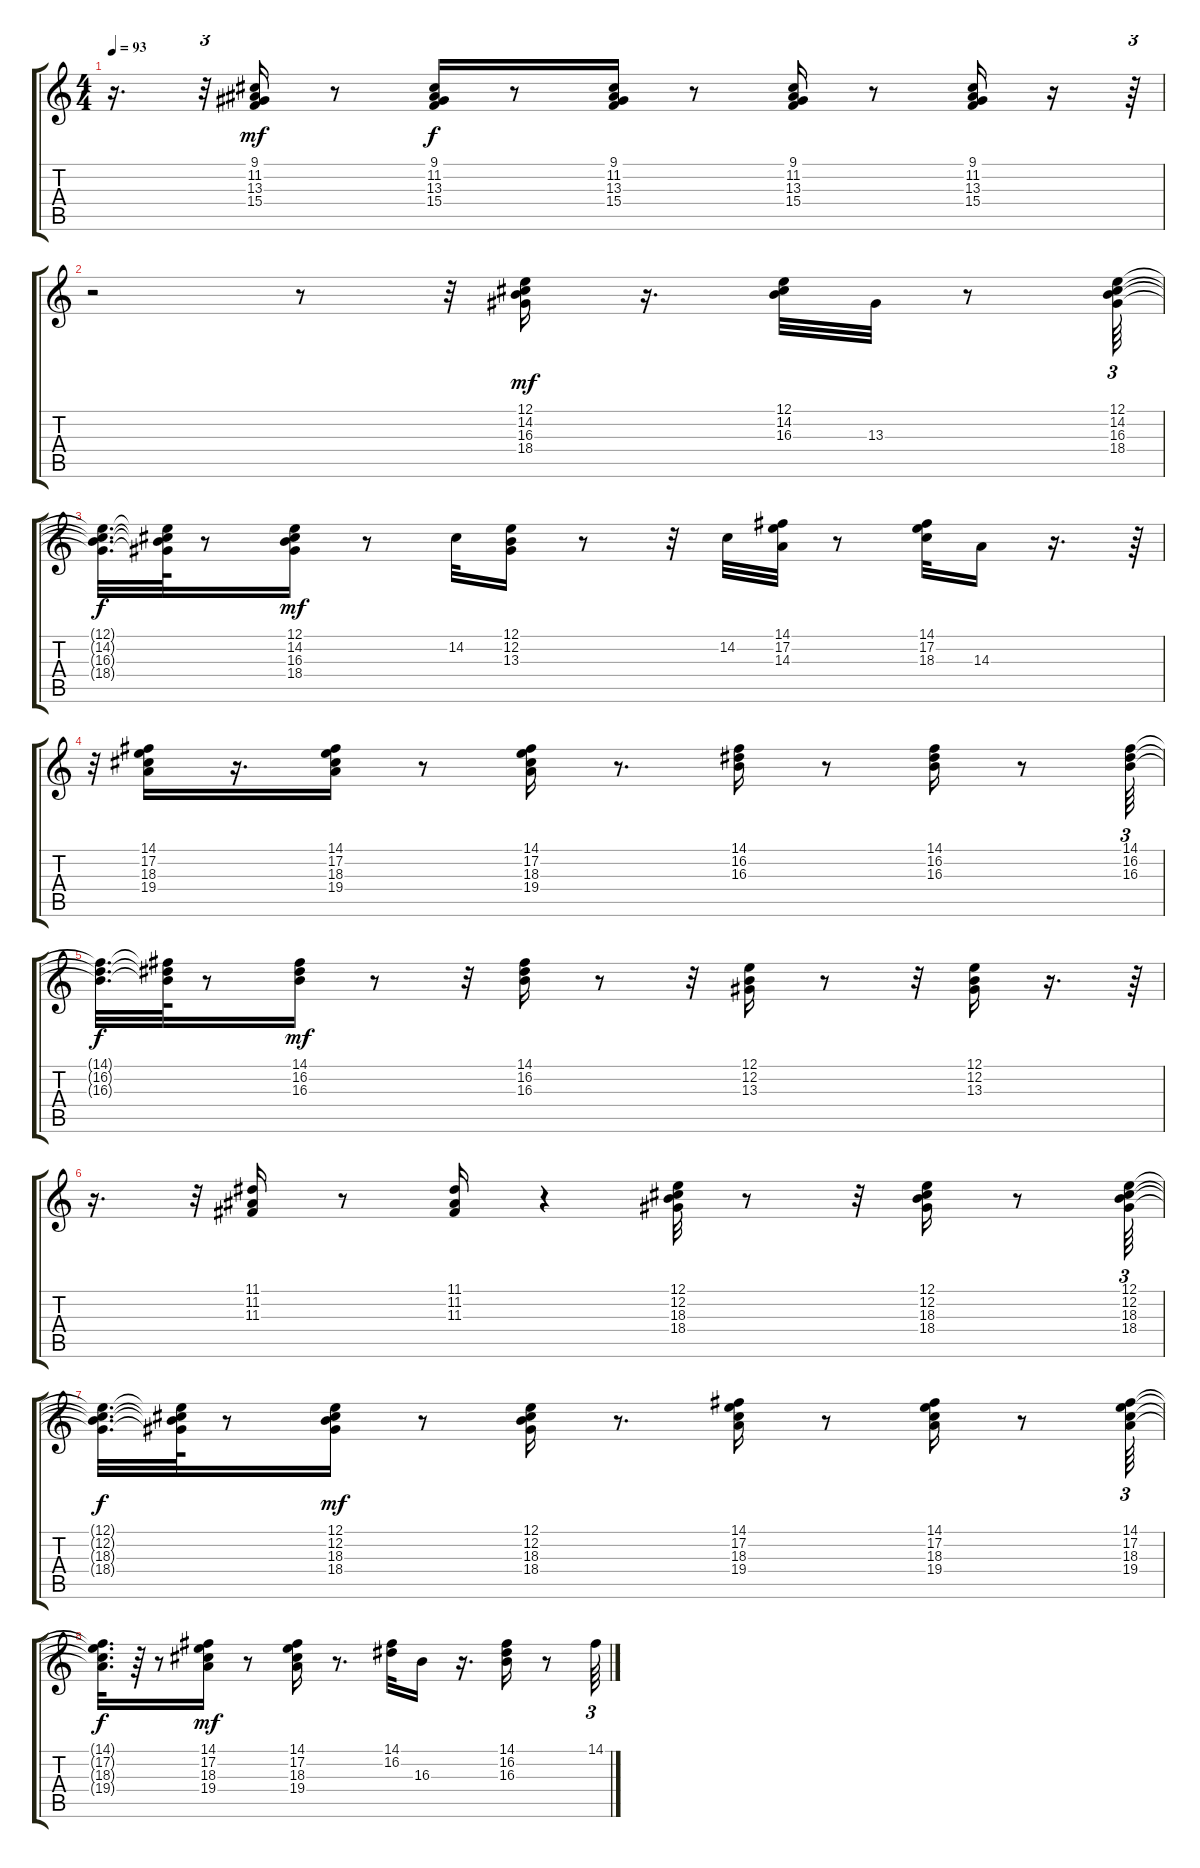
\track "" {instrument lead2sawtooth}
\staff {score tabs}
\tuning (E4 B3 G3 D3 A2 E2) {hide}
\ts (4 4)
\tempo 93
\clef g2
\ks c
r.16{d dy mf} r.32{tu (3 2)} (9.1 11.2 13.3 15.4).16 r.8 (9.1 11.2 13.3 15.4).16{dy f} r.8 (9.1 11.2 13.3 15.4).16 r.8 (9.1 11.2 13.3 15.4).16 r.8 (9.1 11.2 13.3 15.4).16 r.16 r.64{tu (3 2)} |
r.2 r.8 r.32{tu (3 2)} (12.1 14.2 16.3 18.4).16{dy mf} r.16{d} (12.1 14.2 16.3).32 13.3.32 r.8 (12.1 14.2 16.3 18.4).64{tu (3 2)} |
(12.1{t} 14.2{t} 16.3{t} 18.4{t}).32{d dy f} (12.1{t} 14.2{t} 16.3{t} 18.4{t}).64 r.8 (12.1 14.2 16.3 18.4).16{dy mf} r.8 14.2.32 (12.1 12.2 13.3).16 r.8 r.32 14.2.32 (14.1 17.2 14.3).32 r.8 (14.1 17.2 18.3).32 14.3.16 r.16{d} r.64{tu (3 2)} |
r.32{tu (3 2)} (14.1 17.2 18.3 19.4).16 r.16{d} (14.1 17.2 18.3 19.4).16 r.8 (14.1 17.2 18.3 19.4).16 r.8{d} (14.1 16.2 16.3).16 r.8 (14.1 16.2 16.3).16 r.8 (14.1 16.2 16.3).64{tu (3 2)} |
(14.1{t} 16.2{t} 16.3{t}).32{d dy f} (14.1{t} 16.2{t} 16.3{t}).64 r.8 (14.1 16.2 16.3).16{dy mf} r.8 r.32 (14.1 16.2 16.3).16 r.8 r.32 (12.1 12.2 13.3).16 r.8 r.32 (12.1 12.2 13.3).16 r.16{d} r.64{tu (3 2)} |
r.16{d} r.32{tu (3 2)} (11.1 11.2 11.3).16 r.8 (11.1 11.2 11.3).16 r.4 (12.1 12.2 18.3 18.4).32 r.8 r.32 (12.1 12.2 18.3 18.4).16 r.8 (12.1 12.2 18.3 18.4).64{tu (3 2)} |
(12.1{t} 12.2{t} 18.3{t} 18.4{t}).32{d dy f} (12.1{t} 12.2{t} 18.3{t} 18.4{t}).64 r.8 (12.1 12.2 18.3 18.4).16{dy mf} r.8 (12.1 12.2 18.3 18.4).16 r.8{d} (14.1 17.2 18.3 19.4).16 r.8 (14.1 17.2 18.3 19.4).16 r.8 (14.1 17.2 18.3 19.4).64{tu (3 2)} |
(14.1{t} 17.2{t} 18.3{t} 19.4{t}).32{d dy f} r.64 r.8 (14.1 17.2 18.3 19.4).16{dy mf} r.8 (14.1 17.2 18.3 19.4).16 r.8{d} (14.1 16.2).32 16.3.16 r.16{d} (14.1 16.2 16.3).16 r.8 14.1.64{tu (3 2)}
